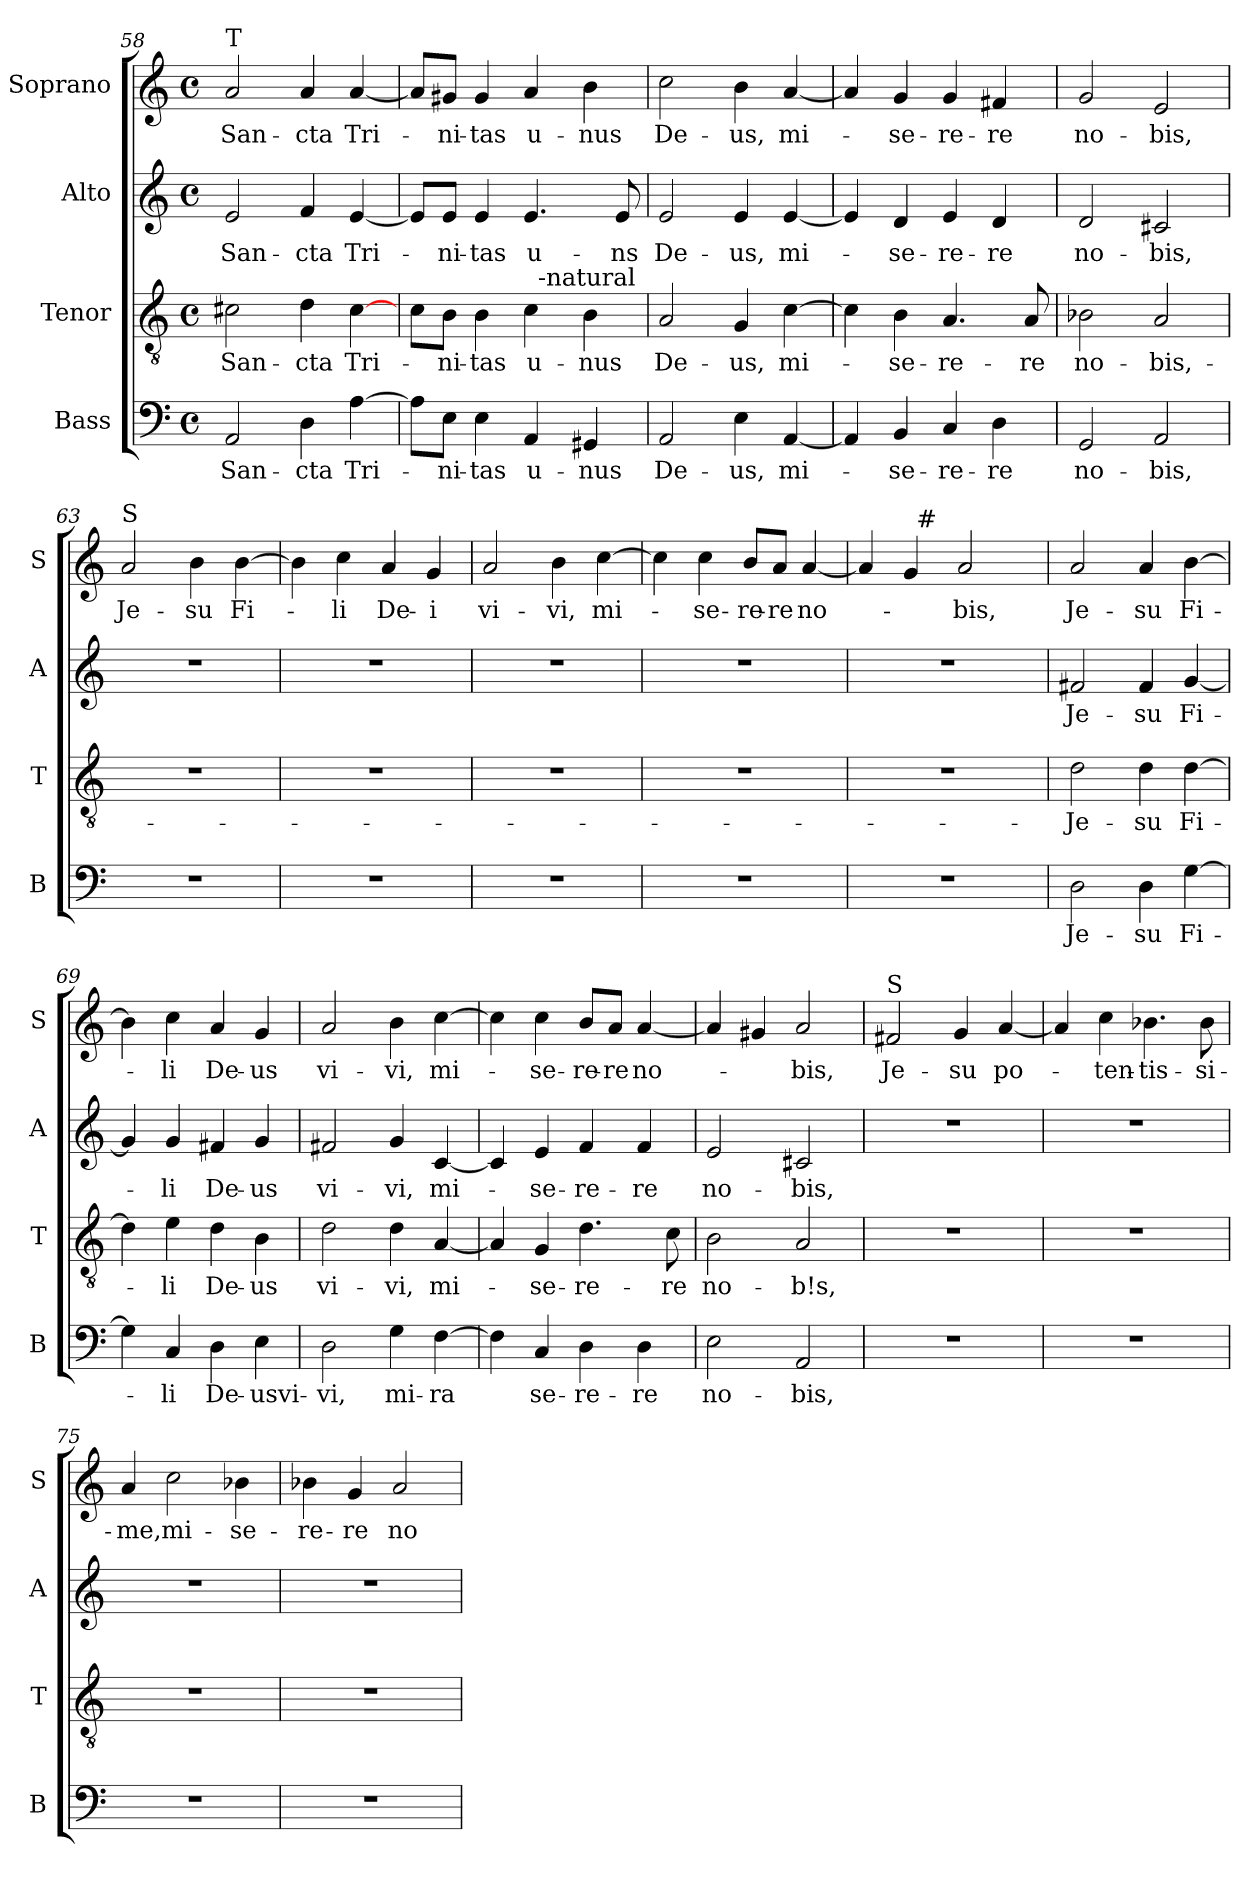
**kern	**text	**kern	**text	**kern	**text	**kern	**text
*part4	*part4	*part3	*part3	*part2	*part2	*part1	*part1
*staff4	*staff4	*staff3	*staff3	*staff2	*staff2	*staff1	*staff1
*I"Bass	*	*I"Tenor	*	*I"Alto	*	*I"Soprano	*
*I'B	*	*I'T	*	*I'A	*	*I'S	*
*clefF4	*	*clefGv2	*	*clefG2	*	*clefG2	*
*k[]	*	*k[]	*	*k[]	*	*k[]	*
*C:	*	*C:	*	*C:	*	*C:	*
*M4/4	*	*M4/4	*	*M4/4	*	*M4/4	*
*met(c)	*	*met(c)	*	*met(c)	*	*met(c)	*
=58	=58	=58	=58	=58	=58	=58	=58
!	!	!	!	!	!	!LO:TX:a:t=T	!
2AA/	San-	2c#X\	-San-	2e/	San-	2a/	San-
4D\	-cta	4d\	-cta	4f/	-cta	4a/	-cta
[4A\	Tri-	[4c#\	Tri-	[4e/	Tri-	[4a/	Tri-
=59	=59	=59	=59	=59	=59	=59	=59
*	*	*^	*	*	*	*	*
8A\L]	.	8c\L	2ryy	.	8e/L]	.	8a/L]	.
8E\J	-ni-	8B\J	.	-ni-	8e/J	-ni-	8g#X/J	-ni-
4E\	-tas	4B\	.	-tas	4e/	-tas	4g#/	-tas
4AA/	u-	4c\	32ryy	u-	4.e/	u-	4a/	u-
!	!	!	!LO:TX:a:t=-natural	!	!	!	!	!
.	.	.	4...ryy	.	.	.	.	.
4GG#X/	-nus	4B\	.	-nus	.	.	4b\	-nus
.	.	.	.	.	8e/	-ns	.	.
*	*	*v	*v	*	*	*	*	*
=60	=60	=60	=60	=60	=60	=60	=60
2AA/	De-	2A/	De-	2e/	De-	2cc\	De-
4E\	-us,	4G/	-us,	4e/	-us,	4b\	-us,
[4AA/	mi-	[4c\	mi-	[4e/	mi-	[4a/	mi-
=61	=61	=61	=61	=61	=61	=61	=61
4AA/]	.	4c\]	.	4e/]	.	4a/]	.
4BB/	-se-	4B\	-se-	4d/	-se-	4g/	-se-
4C/	-re-	4.A/	-re-	4e/	-re-	4g/	-re-
4D\	-re	.	.	4d/	-re	4f#X/	-re
.	.	8A/	-re	.	.	.	.
=62	=62	=62	=62	=62	=62	=62	=62
2GG/	no-	2B-X\	no-	2d/	no-	2g/	no-
2AA/	-bis,	2A/	-bis,-	2c#X/	-bis,	2e/	-bis,
=63	=63	=63	=63	=63	=63	=63	=63
!	!	!	!	!	!	!LO:TX:a:t=S	!
1r	.	1r	.	1r	.	2a/	Je-
.	.	.	.	.	.	4b\	-su
.	.	.	.	.	.	[4b\	Fi-
!!LO:LB:g=z
=64	=64	=64	=64	=64	=64	=64	=64
1r	.	1r	.	1r	.	4b\]	.
.	.	.	.	.	.	4cc\	-li
.	.	.	.	.	.	4a/	De-
.	.	.	.	.	.	4g/	-i
=65	=65	=65	=65	=65	=65	=65	=65
1r	.	1r	.	1r	.	2a/	vi-
.	.	.	.	.	.	4b\	-vi,
.	.	.	.	.	.	[4cc\	mi-
=66	=66	=66	=66	=66	=66	=66	=66
1r	.	1r	.	1r	.	4cc\]	.
.	.	.	.	.	.	4cc\	-se-
.	.	.	.	.	.	8b/L	-re-
.	.	.	.	.	.	8a/J	-re
.	.	.	.	.	.	[4a/	no-
=67	=67	=67	=67	=67	=67	=67	=67
*	*	*	*	*	*	*^	*
1r	.	1r	.	1r	.	4a/]	4ryy	.
.	.	.	.	.	.	4g/	32ryy	.
!	!	!	!	!	!	!	!LO:TX:a:t=#	!
.	.	.	.	.	.	.	2ryy	.
.	.	.	.	.	.	2a/	.	-bis,
.	.	.	.	.	.	.	8..ryy	.
=68	=68	=68	=68	=68	=68	=68	=68	=68
!	!	!	!	!	!	!LO:TX:a:t=T	!	!
*	*	*	*	*	*	*v	*v	*
2D\	Je-	2d\	-Je-	2f#X/	Je-	2a/	Je-
4D\	-su	4d\	-su	4f#/	-su	4a/	-su
[4G\	Fi-	[4d\	Fi-	[4g/	Fi-	[4b\	Fi-
=69	=69	=69	=69	=69	=69	=69	=69
4G\]	.	4d\]	.	4g/]	.	4b\]	.
4C/	-li	4e\	-li	4g/	-li	4cc\	-li
4D\	De-	4d\	De-	4f#X/	De-	4a/	De-
4E\	-usvi-	4B\	-us	4g/	-us	4g/	-us
=70	=70	=70	=70	=70	=70	=70	=70
2D\	-vi,	2d\	vi-	2f#X/	vi-	2a/	vi-
4G\	mi-	4d\	-vi,	4g/	-vi,	4b\	-vi,
[4F\	-ra	[4A/	mi-	[4c/	mi-	[4cc\	mi-
!!LO:LB:g=z
=71	=71	=71	=71	=71	=71	=71	=71
4F\]	.	4A/]	.	4c/]	.	4cc\]	.
4C/	se-	4G/	-se-	4e/	-se-	4cc\	-se-
4D\	-re-	4.d\	-re-	4f/	-re-	8b/L	-re-
.	.	.	.	.	.	8a/J	-re
4D\	-re	.	.	4f/	-re	[4a/	no-
.	.	8c\	-re	.	.	.	.
=72	=72	=72	=72	=72	=72	=72	=72
2E\	no-	2B\	no-	2e/	no-	4a/]	.
.	.	.	.	.	.	4g#X/	.
2AA/	-bis,	2A/	-b!s,	2c#X/	-bis,-	2a/	-bis,
=73	=73	=73	=73	=73	=73	=73	=73
!	!	!	!	!	!	!LO:TX:a:t=S	!
1r	.	1r	.	1r	.	2f#X/	Je-
.	.	.	.	.	.	4g/	-su
.	.	.	.	.	.	[4a/	po-
=74	=74	=74	=74	=74	=74	=74	=74
1r	.	1r	.	1r	.	4a/]	.
.	.	.	.	.	.	4cc\	-ten-
.	.	.	.	.	.	4.b-X\	-tis-
.	.	.	.	.	.	8b-\	-si-
=75	=75	=75	=75	=75	=75	=75	=75
1r	.	1r	.	1r	.	4a/	-me,
.	.	.	.	.	.	2cc\	mi-
.	.	.	.	.	.	4b-X\	-se-
=76	=76	=76	=76	=76	=76	=76	=76
1r	.	1r	.	1r	.	4b-X\	-re-
.	.	.	.	.	.	4g/	-re
.	.	.	.	.	.	2a/	no-
=	=	=	=	=	=	=	=
*-	*-	*-	*-	*-	*-	*-	*-
